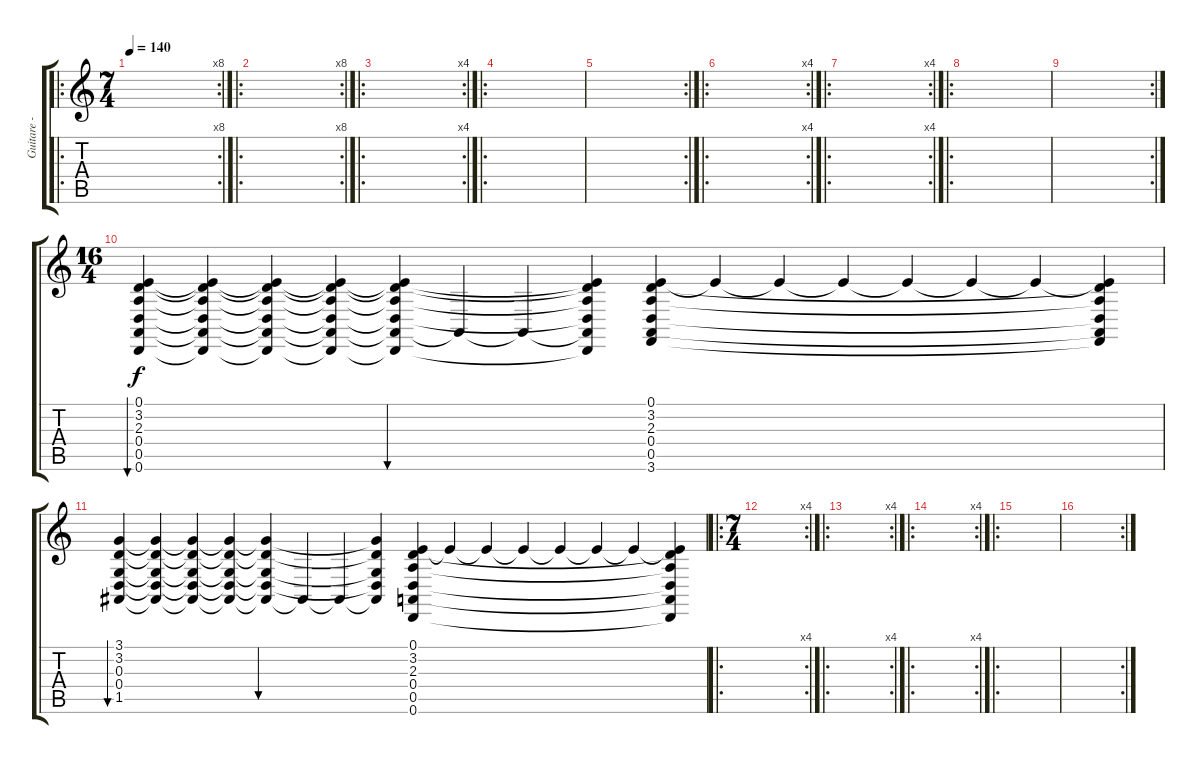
\track ("Guitare - 1" "Guitare - ") {instrument electricgrandpiano}
\staff {score tabs}
\tuning (E4 B3 G3 D3 A2 D2) {hide}
\ro
\rc 8
\ts (7 4)
\tempo 140
\clef g2
\ks c
|
\ro
\rc 8
|
\ro
\rc 4
|
\ro
|
\rc 2
|
\ro
\rc 4
|
\ro
\rc 4
|
\ro
|
\rc 2
|
\ts (16 4)
(0.1 3.2 2.3 0.4 0.5 0.6).4{bu 120} (0.1{t} 3.2{t} 2.3{t} 0.4{t} 0.5{t} 0.6{t}).4 (0.1{t} 3.2{t} 2.3{t} 0.4{t} 0.5{t} 0.6{t}).4 (0.1{t} 3.2{t} 2.3{t} 0.4{t} 0.5{t} 0.6{t}).4 (0.1{t} 3.2{t} 2.3{t} 0.4{t} 0.5{t} 0.6{t}).4{bu 120} 0.5{t}.4 0.5{t}.4 (0.1{t} 3.2{t} 2.3{t} 0.4{t} 0.5{t} 0.6{t}).4 (0.1 3.2 2.3 0.4 0.5 3.6).4 0.1{t}.4 0.1{t}.4 0.1{t}.4 0.1{t}.4 0.1{t}.4 0.1{t}.4 (0.1{t} 3.2{t} 2.3{t} 0.4{t} 0.5{t} 3.6{t}).4 |
(3.1 3.2 0.3 0.4 1.5).4{bu 120} (3.1{t} 3.2{t} 0.3{t} 0.4{t} 1.5{t}).4 (3.1{t} 3.2{t} 0.3{t} 0.4{t} 1.5{t}).4 (3.1{t} 3.2{t} 0.3{t} 0.4{t} 1.5{t}).4 (3.1{t} 3.2{t} 0.3{t} 0.4{t} 1.5{t}).4{bu 120} 1.5{t}.4 1.5{t}.4 (3.1{t} 3.2{t} 0.3{t} 0.4{t} 1.5{t}).4 (0.1 3.2 2.3 0.4 0.5 0.6).4 0.1{t}.4 0.1{t}.4 0.1{t}.4 0.1{t}.4 0.1{t}.4 0.1{t}.4 (0.1{t} 3.2{t} 2.3{t} 0.4{t} 0.5{t} 0.6{t}).4 |
\ro
\rc 4
\ts (7 4)
|
\ro
\rc 4
|
\ro
\rc 4
|
\ro
|
\rc 2
